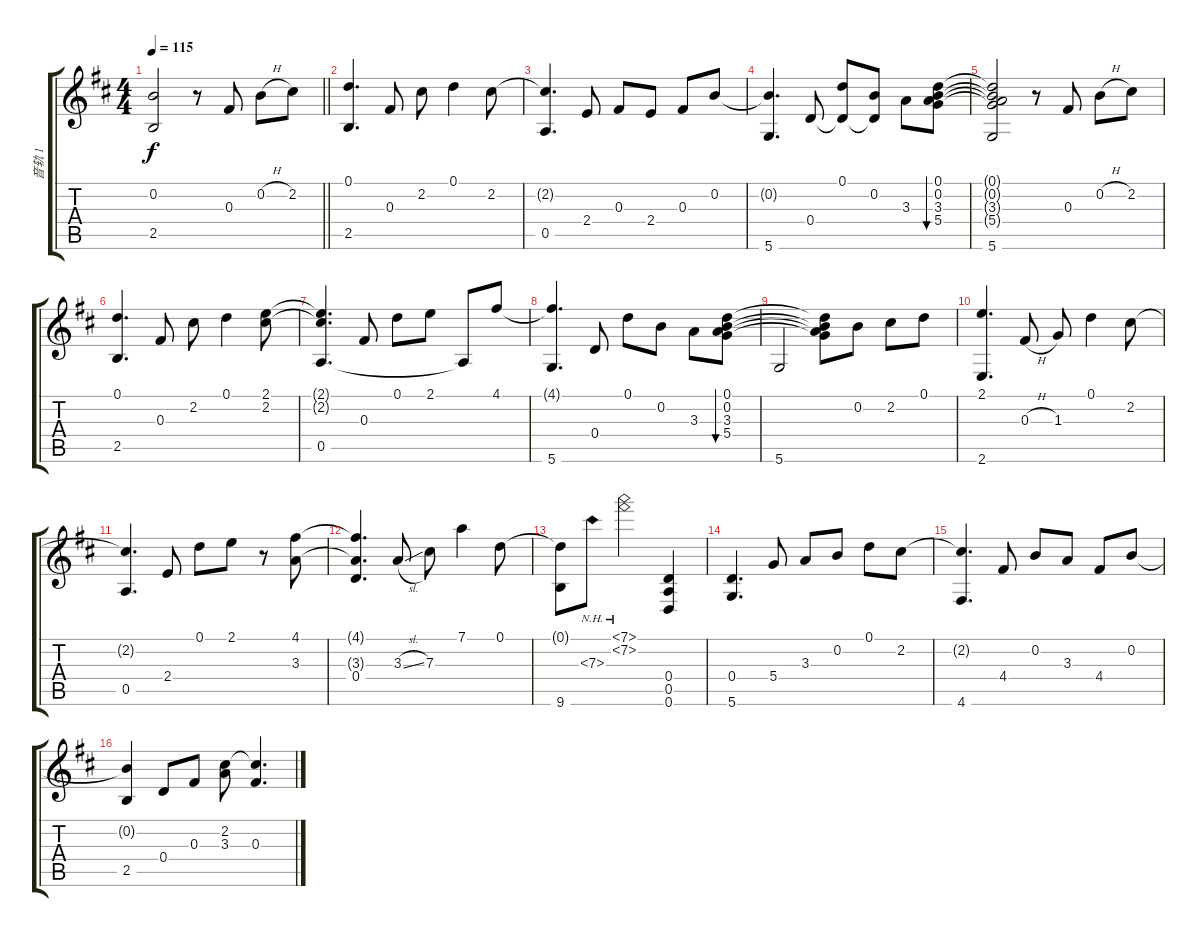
\track ("音轨 1" "音轨 1") {instrument acousticguitarsteel}
\staff {score tabs}
\tuning (D4 B3 Gb3 D3 A2 D2) {hide}
\ts (4 4)
\tempo 115
\clef g2
\barLineRight lightlight
\ks d
(0.2 2.5).2{dy f} r.8 0.3.8 0.2{h}.8 2.2.8 |
(0.1 2.5).4{d} 0.3.8 2.2.8 0.1.4 2.2.8 |
(2.2{t} 0.5).4{d} 2.4.8 0.3.8 2.4.8 0.3.8 0.2.8 |
(0.2{t} 5.6).4{d} 0.4.8 (0.1 0.4{t}).8 (0.2 0.4{t}).8 3.3.8 (0.1 0.2 3.3 5.4).8{bu 480} |
(0.1{t} 0.2{t} 3.3{t} 5.4{t} 5.6).2 r.8 0.3.8 0.2{h}.8 2.2.8 |
(0.1 2.5).4{d} 0.3.8 2.2.8 0.1.4 (2.1 2.2).8 |
(2.1{t} 2.2{t} 0.5).4{d} 0.3.8 0.1.8 2.1.8 0.5{t}.8 4.1.8 |
(4.1{t} 5.6).4{d} 0.4.8 0.1.8 0.2.8 3.3.8 (0.1 0.2 3.3 5.4).8{bu 480} |
5.6.2 (0.1{t} 0.2{t} 3.3{t} 5.4{t}).8 0.2.8 2.2.8 0.1.8 |
(2.1 2.6).4{d} 0.3{h}.8 1.3.8 0.1.4 2.2.8 |
(2.2{t} 0.5).4{d} 2.4.8 0.1.8 2.1.8 r.8 (4.1 3.3).8 |
(4.1{t} 3.3{t} 0.4).4{d} 3.3{sl}.8 7.3.8 7.1.4 0.1.8 |
(0.1{t} 9.6).8 7.3{nh}.8 (7.1{nh} 7.2{nh}).2 (0.4 0.5 0.6).4 |
(0.4 5.6).4{d} 5.4.8 3.3.8 0.2.8 0.1.8 2.2.8 |
(2.2{t} 4.6).4{d} 4.4.8 0.2.8 3.3.8 4.4.8 0.2.8 |
(0.2{t} 2.5).4 0.4.8 0.3.8 (2.2 3.3).8 (2.2{t} 0.3).4{d}
